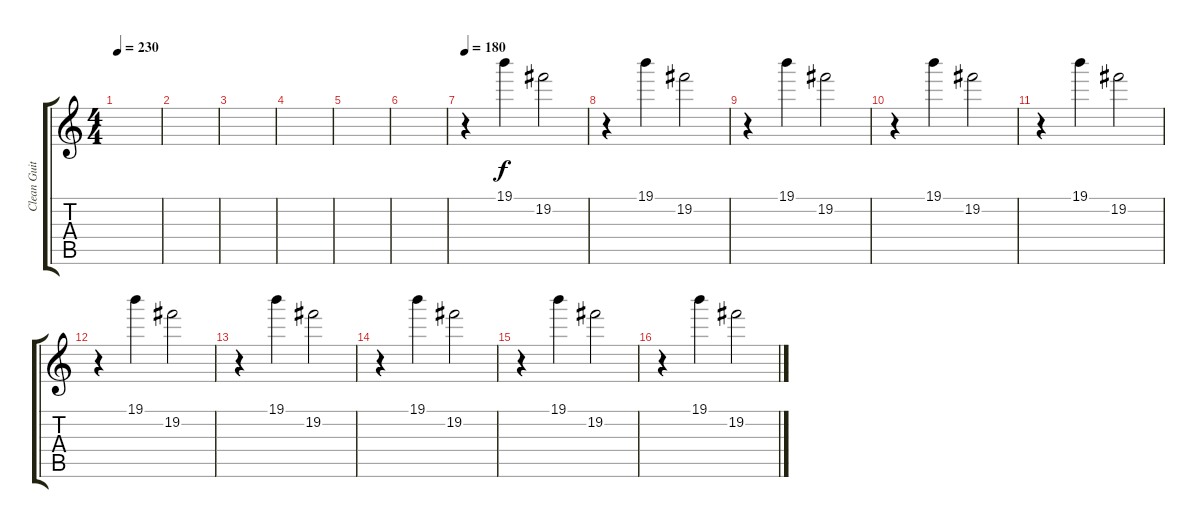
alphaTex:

\track ("Clean Guitar 2" "Clean Guit") {instrument electricguitarclean}
\staff {score tabs}
\tuning (E4 B3 G3 D3 A2 E2) {hide}
\ts (4 4)
\tempo 230
\clef g2
\ks c
|
|
|
|
|
|
\tempo 180
r.4 19.1.4 19.2.2 |
r.4 19.1.4 19.2.2 |
r.4 19.1.4 19.2.2 |
r.4 19.1.4 19.2.2 |
r.4 19.1.4 19.2.2 |
r.4 19.1.4 19.2.2 |
r.4 19.1.4 19.2.2 |
r.4 19.1.4 19.2.2 |
r.4 19.1.4 19.2.2 |
r.4 19.1.4 19.2.2
